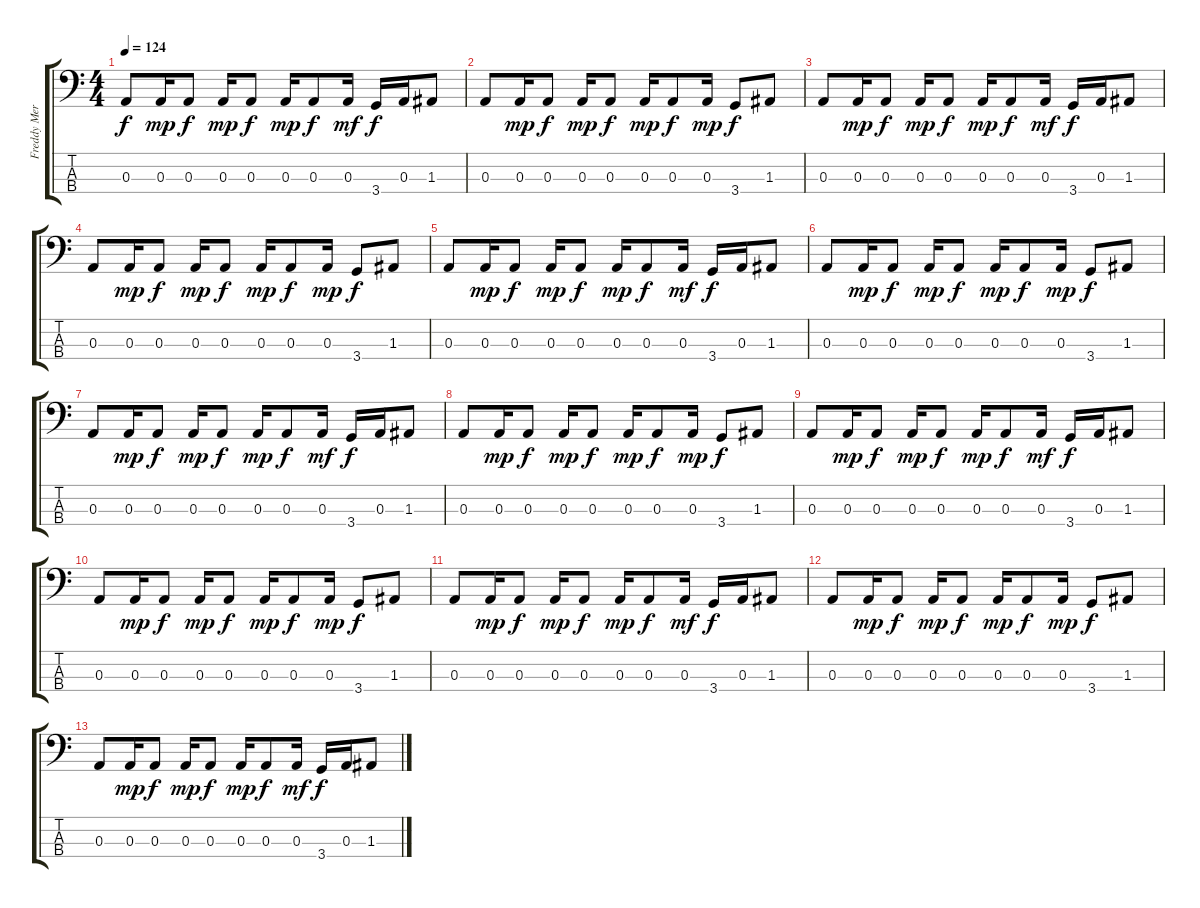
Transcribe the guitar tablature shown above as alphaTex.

\track ("Freddy Mercury / Synths." "Freddy Mer") {instrument synthbass2}
\staff {score tabs}
\tuning (G2 D2 A1 E1) {hide}
\ts (4 4)
\tempo 124
\clef f4
\ks c
0.3.8{dy f} 0.3.16{dy mp} 0.3.8{dy f} 0.3.16{dy mp} 0.3.8{dy f} 0.3.16{dy mp} 0.3.8{dy f} 0.3.16{dy mf} 3.4.16{dy f} 0.3.16 1.3.8 |
0.3.8 0.3.16{dy mp} 0.3.8{dy f} 0.3.16{dy mp} 0.3.8{dy f} 0.3.16{dy mp} 0.3.8{dy f} 0.3.16{dy mp} 3.4.8{dy f} 1.3.8 |
0.3.8 0.3.16{dy mp} 0.3.8{dy f} 0.3.16{dy mp} 0.3.8{dy f} 0.3.16{dy mp} 0.3.8{dy f} 0.3.16{dy mf} 3.4.16{dy f} 0.3.16 1.3.8 |
0.3.8 0.3.16{dy mp} 0.3.8{dy f} 0.3.16{dy mp} 0.3.8{dy f} 0.3.16{dy mp} 0.3.8{dy f} 0.3.16{dy mp} 3.4.8{dy f} 1.3.8 |
0.3.8 0.3.16{dy mp} 0.3.8{dy f} 0.3.16{dy mp} 0.3.8{dy f} 0.3.16{dy mp} 0.3.8{dy f} 0.3.16{dy mf} 3.4.16{dy f} 0.3.16 1.3.8 |
0.3.8 0.3.16{dy mp} 0.3.8{dy f} 0.3.16{dy mp} 0.3.8{dy f} 0.3.16{dy mp} 0.3.8{dy f} 0.3.16{dy mp} 3.4.8{dy f} 1.3.8 |
0.3.8 0.3.16{dy mp} 0.3.8{dy f} 0.3.16{dy mp} 0.3.8{dy f} 0.3.16{dy mp} 0.3.8{dy f} 0.3.16{dy mf} 3.4.16{dy f} 0.3.16 1.3.8 |
0.3.8 0.3.16{dy mp} 0.3.8{dy f} 0.3.16{dy mp} 0.3.8{dy f} 0.3.16{dy mp} 0.3.8{dy f} 0.3.16{dy mp} 3.4.8{dy f} 1.3.8 |
0.3.8 0.3.16{dy mp} 0.3.8{dy f} 0.3.16{dy mp} 0.3.8{dy f} 0.3.16{dy mp} 0.3.8{dy f} 0.3.16{dy mf} 3.4.16{dy f} 0.3.16 1.3.8 |
0.3.8 0.3.16{dy mp} 0.3.8{dy f} 0.3.16{dy mp} 0.3.8{dy f} 0.3.16{dy mp} 0.3.8{dy f} 0.3.16{dy mp} 3.4.8{dy f} 1.3.8 |
0.3.8 0.3.16{dy mp} 0.3.8{dy f} 0.3.16{dy mp} 0.3.8{dy f} 0.3.16{dy mp} 0.3.8{dy f} 0.3.16{dy mf} 3.4.16{dy f} 0.3.16 1.3.8 |
0.3.8 0.3.16{dy mp} 0.3.8{dy f} 0.3.16{dy mp} 0.3.8{dy f} 0.3.16{dy mp} 0.3.8{dy f} 0.3.16{dy mp} 3.4.8{dy f} 1.3.8 |
0.3.8 0.3.16{dy mp} 0.3.8{dy f} 0.3.16{dy mp} 0.3.8{dy f} 0.3.16{dy mp} 0.3.8{dy f} 0.3.16{dy mf} 3.4.16{dy f} 0.3.16 1.3.8
